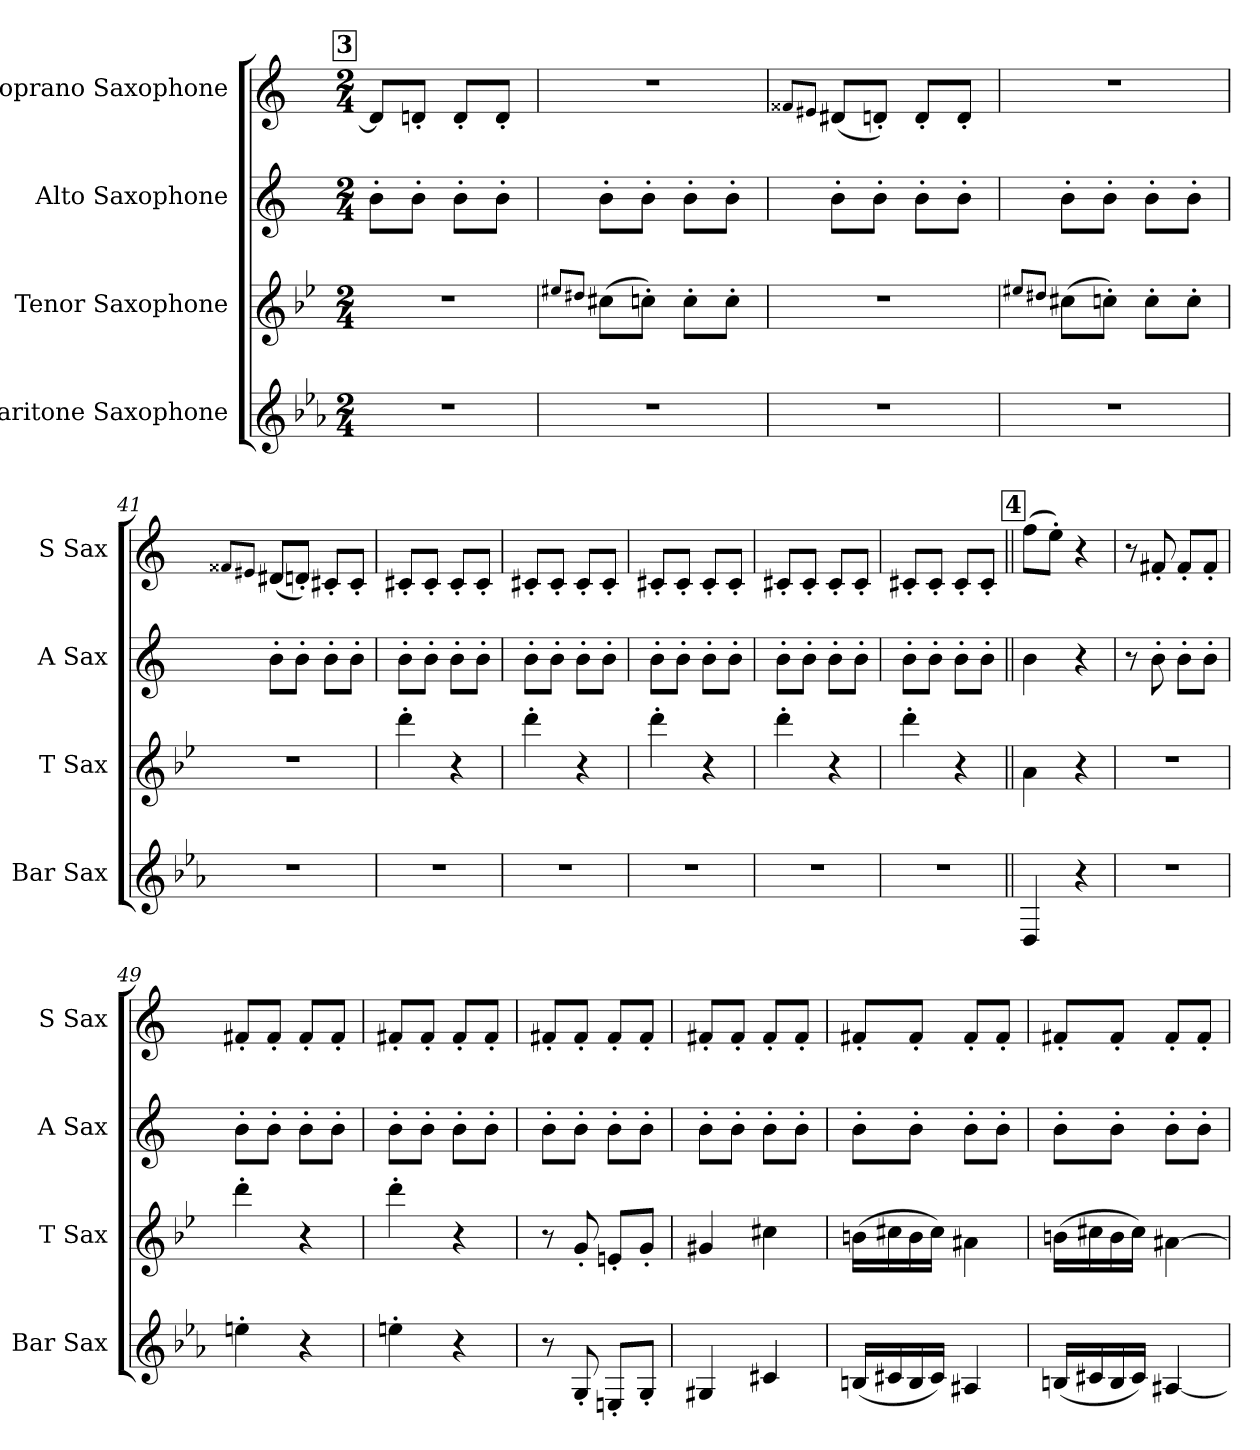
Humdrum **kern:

**kern	**kern	**kern	**kern
*part4	*part3	*part2	*part1
*staff4	*staff3	*staff2	*staff1
*I"Baritone Saxophone	*I"Tenor Saxophone	*I"Alto Saxophone	*I"Soprano Saxophone
*I'Bar Sax	*I'T Sax	*I'A Sax	*I'S Sax
*clefG2	*clefG2	*clefG2	*clefG2
*ITrd12c21	*ITrd8c14	*ITrd5c9	*ITrd1c2
*k[b-e-a-]	*k[b-e-]	*k[b-e-a-]	*k[b-e-]
*M2/4	*M2/4	*M2/4	*M2/4
!!LO:REH:place=s1:a:B:fs=14:t=3
=37	=37	=37	=37
2r	2r	8d'\L	8c#/L]
.	.	8d'\J	8cn'/J
.	.	8d'\L	8c'/L
.	.	8d'\J	8c'/J
=38	=38	=38	=38
.	8qe#X/L	.	.
.	8qd#X/J	.	.
2r	(8c#X\L	8d'\L	2r
.	8cn'\J)	8d'\J	.
.	8c'\L	8d'\L	.
.	8c'\J	8d'\J	.
=39	=39	=39	=39
.	.	.	8qe#X/L
.	.	.	8qd#X/J
2r	2r	8d'\L	(8c#X/L
.	.	8d'\J	8cn'/J)
.	.	8d'\L	8c'/L
.	.	8d'\J	8c'/J
=40	=40	=40	=40
.	8qe#X/L	.	.
.	8qd#X/J	.	.
2r	(8c#X\L	8d'\L	2r
.	8cn'\J)	8d'\J	.
.	8c'\L	8d'\L	.
.	8c'\J	8d'\J	.
!!LO:PB:g=z
=41	=41	=41	=41
.	.	.	8qe#X/L
.	.	.	8qd#X/J
2r	2r	8d'\L	(8c#X/L
.	.	8d'\J	8cn'/J)
.	.	8d'\L	8Bn'/L
.	.	8d'\J	8B'/J
=42	=42	=42	=42
2r	4dd'\	8d'\L	8Bn'/L
.	.	8d'\J	8B'/J
.	4r	8d'\L	8B'/L
.	.	8d'\J	8B'/J
=43	=43	=43	=43
2r	4dd'\	8d'\L	8Bn'/L
.	.	8d'\J	8B'/J
.	4r	8d'\L	8B'/L
.	.	8d'\J	8B'/J
=44	=44	=44	=44
2r	4dd'\	8d'\L	8Bn'/L
.	.	8d'\J	8B'/J
.	4r	8d'\L	8B'/L
.	.	8d'\J	8B'/J
=45	=45	=45	=45
2r	4dd'\	8d'\L	8Bn'/L
.	.	8d'\J	8B'/J
.	4r	8d'\L	8B'/L
.	.	8d'\J	8B'/J
=46	=46	=46	=46
2r	4dd'\	8d'\L	8Bn'/L
.	.	8d'\J	8B'/J
.	4r	8d'\L	8B'/L
.	.	8d'\J	8B'/J
!!LO:REH:place=s1:a:B:fs=14:t=4
=47||	=47||	=47||	=47||
4DD/	4A\	4d\	(8ee-\L
.	.	.	8dd'\J)
4r	4r	4r	4r
!!LO:LB:g=z
=48	=48	=48	=48
2r	2r	8r	8r
.	.	8d'\	8en'/
.	.	8d'\L	8e'/L
.	.	8d'\J	8e'/J
=49	=49	=49	=49
4en'\	4dd'\	8d'\L	8en'/L
.	.	8d'\J	8e'/J
4r	4r	8d'\L	8e'/L
.	.	8d'\J	8e'/J
=50	=50	=50	=50
4en'\	4dd'\	8d'\L	8en'/L
.	.	8d'\J	8e'/J
4r	4r	8d'\L	8e'/L
.	.	8d'\J	8e'/J
=51	=51	=51	=51
8r	8r	8d'\L	8en'/L
8GG'/	8G'/	8d'\J	8e'/J
8EEn'/L	8En'/L	8d'\L	8e'/L
8GG'/J	8G'/J	8d'\J	8e'/J
=52	=52	=52	=52
4GG#X/	4G#X/	8d'\L	8en'/L
.	.	8d'\J	8e'/J
4C#X/	4c#X\	8d'\L	8e'/L
.	.	8d'\J	8e'/J
=53	=53	=53	=53
(16BBn/LL	(16Bn\LL	8d'\L	8en'/L
16C#X/	16c#X\	.	.
16BB/	16B\	8d'\J	8e'/J
16C#/JJ)	16c#\JJ)	.	.
4AA#X/	4A#X\	8d'\L	8e'/L
.	.	8d'\J	8e'/J
=54	=54	=54	=54
(16BBn/LL	(16Bn\LL	8d'\L	8en'/L
16C#X/	16c#X\	.	.
16BB/	16B\	8d'\J	8e'/J
16C#/JJ)	16c#\JJ)	.	.
[4AA#X/	[4A#X\	8d'\L	8e'/L
.	.	8d'\J	8e'/J
=	=	=	=
*-	*-	*-	*-
